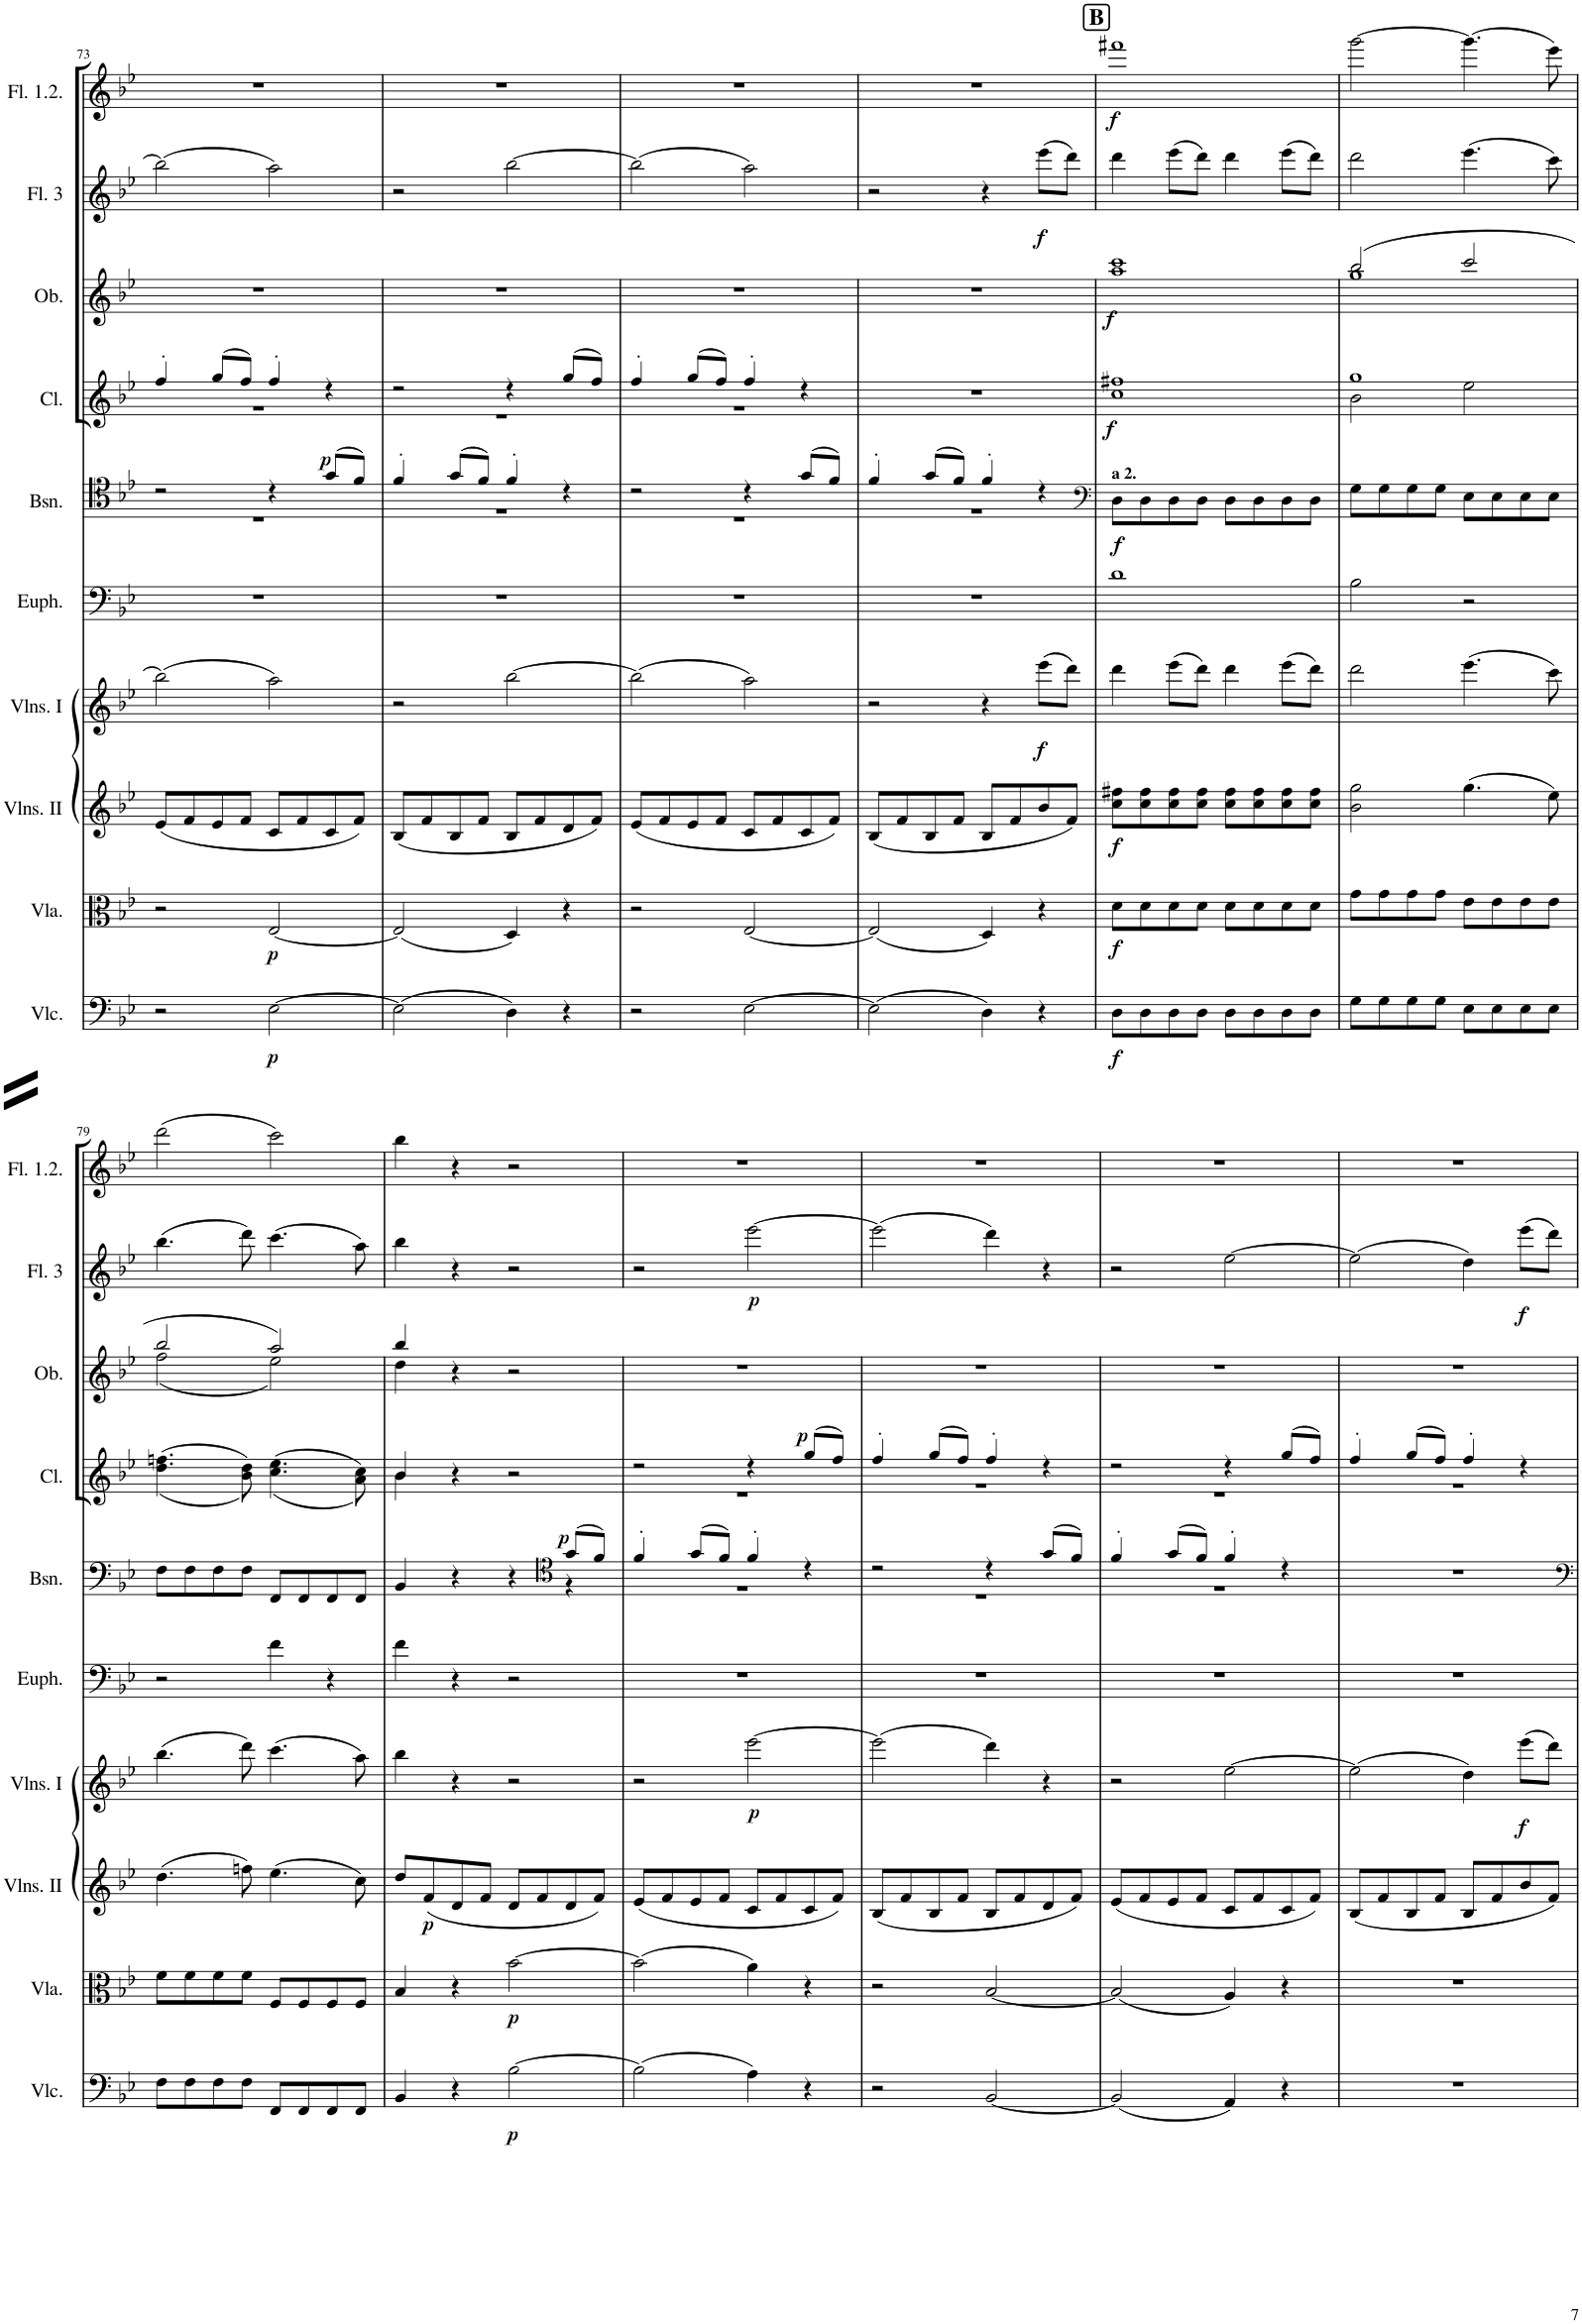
**kern	**dynam	**kern	**dynam	**kern	**dynam	**kern	**dynam	**kern	**kern	**dynam	**kern	**dynam	**kern	**dynam	**kern	**dynam	**kern	**dynam	**kern	**kern	**dynam
*part10	*part10	*part9	*part9	*part8	*part8	*part7	*part7	*part6	*part6	*part6	*part5	*part5	*part4	*part4	*part3	*part3	*part2	*part2	*part1	*part1	*part1
*staff12	*staff12	*staff11	*staff11	*staff10	*staff10	*staff9	*staff9	*staff8	*staff7	*staff7/8	*staff6	*staff6	*staff5	*staff5	*staff4	*staff4	*staff3	*staff3	*staff2	*staff1	*staff1/2
*I"Violoncello.	*	*I"Viola.	*	*I"Violins II	*	*I"Violins I	*	*I"Euphonium	*	*	*I"Bassoon	*	*I"Clarinetti in B.	*	*I"Oboi.	*	*I"Flute 3	*	*I"Flute 1.2.	*	*
*I'Vlc.	*	*I'Vla.	*	*I'Vlns. II	*	*I'Vlns. I	*	*I'Euph.	*	*	*I'Bsn.	*	*I'Cl.	*	*I'Ob.	*	*I'Fl. 3	*	*I'Fl. 1.2.	*	*
!!LO:PB:g=z
*clefF4	*	*clefC3	*	*clefG2	*	*clefG2	*	*clefF4	*clefF4	*	*clefC4	*	*clefG2	*	*clefG2	*	*clefG2	*	*clefG2	*clefG2	*
*	*	*	*	*	*	*	*	*	*	*	*	*	*Trd1c2	*	*	*	*	*	*	*	*
*k[b-e-]	*	*k[b-e-]	*	*k[b-e-]	*	*k[b-e-]	*	*k[b-e-]	*k[b-e-]	*	*k[b-e-]	*	*k[b-e-]	*	*k[b-e-]	*	*k[b-e-]	*	*k[b-e-]	*k[b-e-]	*
*M2/2	*	*M2/2	*	*M2/2	*	*M2/2	*	*M2/2	*M2/2	*	*M2/2	*	*M2/2	*	*M2/2	*	*M2/2	*	*M2/2	*M2/2	*
*met(c|)	*	*met(c|)	*	*met(c|)	*	*met(c|)	*	*met(c|)	*met(c|)	*	*met(c|)	*	*met(c|)	*	*met(c|)	*	*met(c|)	*	*met(c|)	*met(c|)	*
=73	=73	=73	=73	=73	=73	=73	=73	=73	=73	=73	=73	=73	=73	=73	=73	=73	=73	=73	=73	=73	=73
*	*	*	*	*	*	*	*	*	*	*	*^	*	*^	*	*	*	*	*	*	*	*
2r	.	2r	.	(8e-/L	.	(2bb-\]	.	1r	1r	.	2r	1r	.	4ff'/	1r	.	1r	.	(2bb-\]	.	2bb-]	1r	.
.	.	.	.	8f/	.	.	.	.	.	.	.	.	.	.	.	.	.	.	.	.	.	.	.
.	.	.	.	8e-/	.	.	.	.	.	.	.	.	.	(8gg/L	.	.	.	.	.	.	.	.	.
.	.	.	.	8f/J	.	.	.	.	.	.	.	.	.	8ff/J)	.	.	.	.	.	.	.	.	.
!	!LO:DY:b	!	!LO:DY:b	!	!	!	!	!	!	!	!	!	!	!	!	!	!	!	!	!	!	!	!
[2E-\	p	[2E-/	p	8c/L	.	2aa\)	.	.	.	.	4r	.	.	4ff'/	.	.	.	.	2aa\)	.	2aa	.	.
.	.	.	.	8f/	.	.	.	.	.	.	.	.	.	.	.	.	.	.	.	.	.	.	.
!	!	!	!	!	!	!	!	!	!	!	!	!	!LO:DY:a	!	!	!	!	!	!	!	!	!	!
.	.	.	.	8c/	.	.	.	.	.	.	(8g/L	.	p	4r	.	.	.	.	.	.	.	.	.
.	.	.	.	8f/J)	.	.	.	.	.	.	8f/J)	.	.	.	.	.	.	.	.	.	.	.	.
=74	=74	=74	=74	=74	=74	=74	=74	=74	=74	=74	=74	=74	=74	=74	=74	=74	=74	=74	=74	=74	=74	=74	=74
(2E-\]	.	(2E-/]	.	(8B-/L	.	2r	.	1r	1r	.	4f'/	1r	.	2r	1r	.	1r	.	2r	.	2r	1r	.
.	.	.	.	8f/	.	.	.	.	.	.	.	.	.	.	.	.	.	.	.	.	.	.	.
.	.	.	.	8B-/	.	.	.	.	.	.	(8g/L	.	.	.	.	.	.	.	.	.	.	.	.
.	.	.	.	8f/J	.	.	.	.	.	.	8f/J)	.	.	.	.	.	.	.	.	.	.	.	.
4D\)	.	4D/)	.	8B-/L	.	[2bb-\	.	.	.	.	4f'/	.	.	4r	.	.	.	.	[2bb-\	.	[2bb-	.	.
.	.	.	.	8f/	.	.	.	.	.	.	.	.	.	.	.	.	.	.	.	.	.	.	.
4r	.	4r	.	8d/	.	.	.	.	.	.	4r	.	.	(8gg/L	.	.	.	.	.	.	.	.	.
.	.	.	.	8f/J)	.	.	.	.	.	.	.	.	.	8ff/J)	.	.	.	.	.	.	.	.	.
=75	=75	=75	=75	=75	=75	=75	=75	=75	=75	=75	=75	=75	=75	=75	=75	=75	=75	=75	=75	=75	=75	=75	=75
2r	.	2r	.	(8e-/L	.	(2bb-\]	.	1r	1r	.	2r	1r	.	4ff'/	1r	.	1r	.	(2bb-\]	.	2bb-]	1r	.
.	.	.	.	8f/	.	.	.	.	.	.	.	.	.	.	.	.	.	.	.	.	.	.	.
.	.	.	.	8e-/	.	.	.	.	.	.	.	.	.	(8gg/L	.	.	.	.	.	.	.	.	.
.	.	.	.	8f/J	.	.	.	.	.	.	.	.	.	8ff/J)	.	.	.	.	.	.	.	.	.
[2E-\	.	[2E-/	.	8c/L	.	2aa\)	.	.	.	.	4r	.	.	4ff'/	.	.	.	.	2aa\)	.	2aa	.	.
.	.	.	.	8f/	.	.	.	.	.	.	.	.	.	.	.	.	.	.	.	.	.	.	.
.	.	.	.	8c/	.	.	.	.	.	.	(8g/L	.	.	4r	.	.	.	.	.	.	.	.	.
.	.	.	.	8f/J)	.	.	.	.	.	.	8f/J)	.	.	.	.	.	.	.	.	.	.	.	.
*	*	*	*	*	*	*	*	*	*	*	*	*	*	*v	*v	*	*	*	*	*	*	*	*
=76	=76	=76	=76	=76	=76	=76	=76	=76	=76	=76	=76	=76	=76	=76	=76	=76	=76	=76	=76	=76	=76	=76
(2E-\]	.	(2E-/]	.	(8B-/L	.	2r	.	1r	1r	.	4f'/	1r	.	1r	.	1r	.	2r	.	2r	1r	.
.	.	.	.	8f/	.	.	.	.	.	.	.	.	.	.	.	.	.	.	.	.	.	.
.	.	.	.	8B-/	.	.	.	.	.	.	(8g/L	.	.	.	.	.	.	.	.	.	.	.
.	.	.	.	8f/J	.	.	.	.	.	.	8f/J)	.	.	.	.	.	.	.	.	.	.	.
4D\)	.	4D/)	.	8B-/L	.	4r	.	.	.	.	4f'/	.	.	.	.	.	.	4r	.	4r	.	.
.	.	.	.	8f/	.	.	.	.	.	.	.	.	.	.	.	.	.	.	.	.	.	.
!	!	!	!	!	!	!	!LO:DY:b	!	!	!	!	!	!	!	!	!	!	!	!LO:DY:b	!	!	!LO:DY:b=2
4r	.	4r	.	8b-/	.	(8eee-\L	f	.	.	.	4r	.	.	.	.	.	.	(8eee-\L	f	8eee-\L	.	f
.	.	.	.	8f/J)	.	8ddd\J)	.	.	.	.	.	.	.	.	.	.	.	8ddd\J)	.	8ddd\J	.	.
*	*	*	*	*	*	*	*	*	*	*	*v	*v	*	*	*	*	*	*	*	*	*	*
!!LO:REH:place=s1:a:B:cj:fs=14:t=B
=77	=77	=77	=77	=77	=77	=77	=77	=77	=77	=77	=77	=77	=77	=77	=77	=77	=77	=77	=77	=77	=77
*	*	*	*	*	*	*	*	*	*	*	*clefF4	*	*	*	*	*	*	*	*	*	*
!	!	!	!	!	!	!	!	!	!	!	!LO:TX:a:B:t=a 2.	!	!	!	!	!	!	!	!	!	!
!	!LO:DY:b	!	!LO:DY:b	!	!LO:DY:b	!	!	!	!	!LO:DY:b=2	!	!LO:DY:b	!	!LO:DY:b	!	!LO:DY:b	!	!	!	!	!LO:DY:b
8D'\L	f	8d'\L	f	8cc\' 8ff#X\'L	f	4ddd'~\	.	8D'\L	1d	f	8D'\L	f	1cc 1ff#X	f	1aa 1ccc	f	4ddd'~\	.	4ddd'~	1fff#X	f
8D'\	.	8d'\	.	8cc\' 8ff#\'	.	.	.	8D'\	.	.	8D'\	.	.	.	.	.	.	.	.	.	.
8D'\	.	8d'\	.	8cc\' 8ff#\'	.	(8eee-\L	.	8D'\	.	.	8D'\	.	.	.	.	.	(8eee-\L	.	8eee-\L	.	.
8D'\J	.	8d'\J	.	8cc\' 8ff#\'J	.	8ddd\J)	.	8D'\J	.	.	8D'\J	.	.	.	.	.	8ddd\J)	.	8ddd\J	.	.
8D'\L	.	8d'\L	.	8cc\' 8ff#\'L	.	4ddd'~\	.	8D'\L	.	.	8D'\L	.	.	.	.	.	4ddd'~\	.	4ddd'~	.	.
8D'\	.	8d'\	.	8cc\' 8ff#\'	.	.	.	8D'\	.	.	8D'\	.	.	.	.	.	.	.	.	.	.
8D'\	.	8d'\	.	8cc\' 8ff#\'	.	(8eee-\L	.	8D'\	.	.	8D'\	.	.	.	.	.	(8eee-\L	.	8eee-\L	.	.
8D'\J	.	8d'\J	.	8cc\' 8ff#\'J	.	8ddd\J)	.	8D'\J	.	.	8D'\J	.	.	.	.	.	8ddd\J)	.	8ddd\J	.	.
=78	=78	=78	=78	=78	=78	=78	=78	=78	=78	=78	=78	=78	=78	=78	=78	=78	=78	=78	=78	=78	=78
*	*	*	*	*	*	*	*	*	*	*	*	*	*^	*	*^	*	*	*	*	*	*
8G'\L	.	8g'\L	.	2b-\ 2gg\	.	2ddd\	.	8G'\L	2B-\	.	8G'\L	.	1gg	2b-\	.	(2bb-/	1gg	.	2ddd\	.	2ddd	[2ggg\	.
8G'\	.	8g'\	.	.	.	.	.	8G'\	.	.	8G'\	.	.	.	.	.	.	.	.	.	.	.	.
8G'\	.	8g'\	.	.	.	.	.	8G'\	.	.	8G'\	.	.	.	.	.	.	.	.	.	.	.	.
8G'\J	.	8g'\J	.	.	.	.	.	8G'\J	.	.	8G'\J	.	.	.	.	.	.	.	.	.	.	.	.
8E-'\L	.	8e-'\L	.	(4.gg\	.	(4.eee-\	.	8E-'\L	2r	.	8E-'\L	.	.	2ee-\	.	2ccc/	.	.	(4.eee-\	.	4.eee-	(4.ggg\]	.
8E-'\	.	8e-'\	.	.	.	.	.	8E-'\	.	.	8E-'\	.	.	.	.	.	.	.	.	.	.	.	.
8E-'\	.	8e-'\	.	.	.	.	.	8E-'\	.	.	8E-'\	.	.	.	.	.	.	.	.	.	.	.	.
8E-'\J	.	8e-'\J	.	8ee-\)	.	8ccc\)	.	8E-'\J	.	.	8E-'\J	.	.	.	.	.	.	.	8ccc\)	.	8ccc	8eee-\)	.
*	*	*	*	*	*	*	*	*	*	*	*	*	*v	*v	*	*	*	*	*	*	*	*	*
!!LO:LB:g=z
=79	=79	=79	=79	=79	=79	=79	=79	=79	=79	=79	=79	=79	=79	=79	=79	=79	=79	=79	=79	=79	=79	=79
8F'\L	.	8f'\L	.	(4.dd\	.	(4.bb-\	.	8F'\L	2r	.	8F'\L	.	(<(4.dd\ 4.ffn\	.	2bb-/	(2ff\	.	(4.bb-\	.	4.bb-	(2ddd\	.
8F'\	.	8f'\	.	.	.	.	.	8F'\	.	.	8F'\	.	.	.	.	.	.	.	.	.	.	.
8F'\	.	8f'\	.	.	.	.	.	8F'\	.	.	8F'\	.	.	.	.	.	.	.	.	.	.	.
8F'\J	.	8f'\J	.	8ffn\)	.	8ddd\)	.	8F'\J	.	.	8F'\J	.	8b-\ 8dd\))	.	.	.	.	8ddd\)	.	8ddd	.	.
8FF'/L	.	8F'/L	.	(4.ee-\	.	(4.ccc\	.	8FF'/L	4f\	.	8FF'/L	.	((<4.cc\ 4.ee-\	.	2aa/)	2ee-\)	.	(4.ccc\	.	4.ccc	2ccc\)	.
8FF'/	.	8F'/	.	.	.	.	.	8FF'/	.	.	8FF'/	.	.	.	.	.	.	.	.	.	.	.
8FF'/	.	8F'/	.	.	.	.	.	8FF'/	4r	.	8FF'/	.	.	.	.	.	.	.	.	.	.	.
8FF'/J	.	8F'/J	.	8cc\)	.	8aa\)	.	8FF'/J	.	.	8FF'/J	.	8a\ 8cc\))	.	.	.	.	8aa\)	.	8aa	.	.
=80	=80	=80	=80	=80	=80	=80	=80	=80	=80	=80	=80	=80	=80	=80	=80	=80	=80	=80	=80	=80	=80	=80
*	*	*	*	*	*	*	*	*	*	*	*^	*	*^	*	*	*	*	*	*	*	*	*
4BB-/	.	4B-/	.	8dd/L	.	4bb-\	.	4BB-	4f\	.	4BB-/	2.ryy	.	4b-/	4b-\	.	4bb-/	4dd\	.	4bb-\	.	4bb-	4bb-\	.
!	!	!	!	!	!LO:DY:b	!	!	!	!	!	!	!	!	!	!	!	!	!	!	!	!	!	!	!
.	.	.	.	(8f/	p	.	.	.	.	.	.	.	.	.	.	.	.	.	.	.	.	.	.	.
4r	.	4r	.	8d/	.	4r	.	4r	4r	.	4r	.	.	4r	2.ryy	.	4r	2.ryy	.	4r	.	4r	4r	.
.	.	.	.	8f/J	.	.	.	.	.	.	.	.	.	.	.	.	.	.	.	.	.	.	.	.
!	!LO:DY:b	!	!LO:DY:b	!	!	!	!	!	!	!	!	!	!	!	!	!	!	!	!	!	!	!	!	!
[2B-\	p	[2b-\	p	8d/L	.	2r	.	4r	2r	.	4r	.	.	2r	.	.	2r	.	.	2r	.	2r	2r	.
.	.	.	.	8f/	.	.	.	.	.	.	.	.	.	.	.	.	.	.	.	.	.	.	.	.
*	*	*	*	*	*	*	*	*	*	*	*clefC4	*	*	*	*	*	*	*	*	*	*	*	*	*
!	!	!	!	!	!	!	!	!	!	!	!	!	!LO:DY:a	!	!	!	!	!	!	!	!	!	!	!
.	.	.	.	8d/	.	.	.	4r	.	.	(8g/L	4r	p	.	.	.	.	.	.	.	.	.	.	.
.	.	.	.	8f/J)	.	.	.	.	.	.	8f/J)	.	.	.	.	.	.	.	.	.	.	.	.	.
*	*	*	*	*	*	*	*	*	*	*	*	*	*	*	*	*	*v	*v	*	*	*	*	*	*
=81	=81	=81	=81	=81	=81	=81	=81	=81	=81	=81	=81	=81	=81	=81	=81	=81	=81	=81	=81	=81	=81	=81	=81
(2B-\]	.	(2b-\]	.	(8e-/L	.	2r	.	1r	1r	.	4f'/	1r	.	2r	1r	.	1r	.	2r	.	2r	1r	.
.	.	.	.	8f/	.	.	.	.	.	.	.	.	.	.	.	.	.	.	.	.	.	.	.
.	.	.	.	8e-/	.	.	.	.	.	.	(8g/L	.	.	.	.	.	.	.	.	.	.	.	.
.	.	.	.	8f/J	.	.	.	.	.	.	8f/J)	.	.	.	.	.	.	.	.	.	.	.	.
!	!	!	!	!	!	!	!LO:DY:b	!	!	!	!	!	!	!	!	!	!	!	!	!LO:DY:b	!	!	!LO:DY:b=2
4A\)	.	4a\)	.	8c/L	.	[2eee-\	p	.	.	.	4f'/	.	.	4r	.	.	.	.	[2eee-\	p	[2eee-	.	p
.	.	.	.	8f/	.	.	.	.	.	.	.	.	.	.	.	.	.	.	.	.	.	.	.
!	!	!	!	!	!	!	!	!	!	!	!	!	!	!	!	!LO:DY:a	!	!	!	!	!	!	!
4r	.	4r	.	8c/	.	.	.	.	.	.	4r	.	.	(8gg/L	.	p	.	.	.	.	.	.	.
.	.	.	.	8f/J)	.	.	.	.	.	.	.	.	.	8ff/J)	.	.	.	.	.	.	.	.	.
=82	=82	=82	=82	=82	=82	=82	=82	=82	=82	=82	=82	=82	=82	=82	=82	=82	=82	=82	=82	=82	=82	=82	=82
2r	.	2r	.	(8B-/L	.	(2eee-\]	.	1r	1r	.	2r	1r	.	4ff'/	1r	.	1r	.	(2eee-\]	.	2eee-]	1r	.
.	.	.	.	8f/	.	.	.	.	.	.	.	.	.	.	.	.	.	.	.	.	.	.	.
.	.	.	.	8B-/	.	.	.	.	.	.	.	.	.	(8gg/L	.	.	.	.	.	.	.	.	.
.	.	.	.	8f/J	.	.	.	.	.	.	.	.	.	8ff/J)	.	.	.	.	.	.	.	.	.
[2BB-/	.	[2B-/	.	8B-/L	.	4ddd\)	.	.	.	.	4r	.	.	4ff'/	.	.	.	.	4ddd\)	.	4ddd	.	.
.	.	.	.	8f/	.	.	.	.	.	.	.	.	.	.	.	.	.	.	.	.	.	.	.
.	.	.	.	8d/	.	4r	.	.	.	.	(8g/L	.	.	4r	.	.	.	.	4r	.	4r	.	.
.	.	.	.	8f/J)	.	.	.	.	.	.	8f/J)	.	.	.	.	.	.	.	.	.	.	.	.
=83	=83	=83	=83	=83	=83	=83	=83	=83	=83	=83	=83	=83	=83	=83	=83	=83	=83	=83	=83	=83	=83	=83	=83
(2BB-/]	.	(2B-/]	.	(8e-/L	.	2r	.	1r	1r	.	4f'/	1r	.	2r	1r	.	1r	.	2r	.	2r	1r	.
.	.	.	.	8f/	.	.	.	.	.	.	.	.	.	.	.	.	.	.	.	.	.	.	.
.	.	.	.	8e-/	.	.	.	.	.	.	(8g/L	.	.	.	.	.	.	.	.	.	.	.	.
.	.	.	.	8f/J	.	.	.	.	.	.	8f/J)	.	.	.	.	.	.	.	.	.	.	.	.
4AA/)	.	4A/)	.	8c/L	.	[2ee-\	.	.	.	.	4f'/	.	.	4r	.	.	.	.	[2ee-\	.	[2ee-	.	.
.	.	.	.	8f/	.	.	.	.	.	.	.	.	.	.	.	.	.	.	.	.	.	.	.
4r	.	4r	.	8c/	.	.	.	.	.	.	4r	.	.	(8gg/L	.	.	.	.	.	.	.	.	.
.	.	.	.	8f/J)	.	.	.	.	.	.	.	.	.	8ff/J)	.	.	.	.	.	.	.	.	.
*	*	*	*	*	*	*	*	*	*	*	*v	*v	*	*	*	*	*	*	*	*	*	*	*
=84	=84	=84	=84	=84	=84	=84	=84	=84	=84	=84	=84	=84	=84	=84	=84	=84	=84	=84	=84	=84	=84	=84
1r	.	1r	.	(8B-/L	.	(2ee-\]	.	1r	1r	.	1r	.	4ff'/	1r	.	1r	.	(2ee-\]	.	2ee-]	1r	.
.	.	.	.	8f/	.	.	.	.	.	.	.	.	.	.	.	.	.	.	.	.	.	.
.	.	.	.	8B-/	.	.	.	.	.	.	.	.	(8gg/L	.	.	.	.	.	.	.	.	.
.	.	.	.	8f/J	.	.	.	.	.	.	.	.	8ff/J)	.	.	.	.	.	.	.	.	.
.	.	.	.	8B-/L	.	4dd\)	.	.	.	.	.	.	4ff'/	.	.	.	.	4dd\)	.	4dd	.	.
.	.	.	.	8f/	.	.	.	.	.	.	.	.	.	.	.	.	.	.	.	.	.	.
!	!	!	!	!	!	!	!LO:DY:b	!	!	!	!	!	!	!	!	!	!	!	!LO:DY:b	!	!	!LO:DY:b=2
.	.	.	.	8b-/	.	(8eee-\L	f	.	.	.	.	.	4r	.	.	.	.	(8eee-\L	f	8eee-\L	.	f
.	.	.	.	8f/J)	.	8ddd\J)	.	.	.	.	.	.	.	.	.	.	.	8ddd\J)	.	8ddd\J	.	.
*	*	*	*	*	*	*	*	*	*	*	*	*	*v	*v	*	*	*	*	*	*	*	*
=	=	=	=	=	=	=	=	=	=	=	=	=	=	=	=	=	=	=	=	=	=
*-	*-	*-	*-	*-	*-	*-	*-	*-	*-	*-	*-	*-	*-	*-	*-	*-	*-	*-	*-	*-	*-
